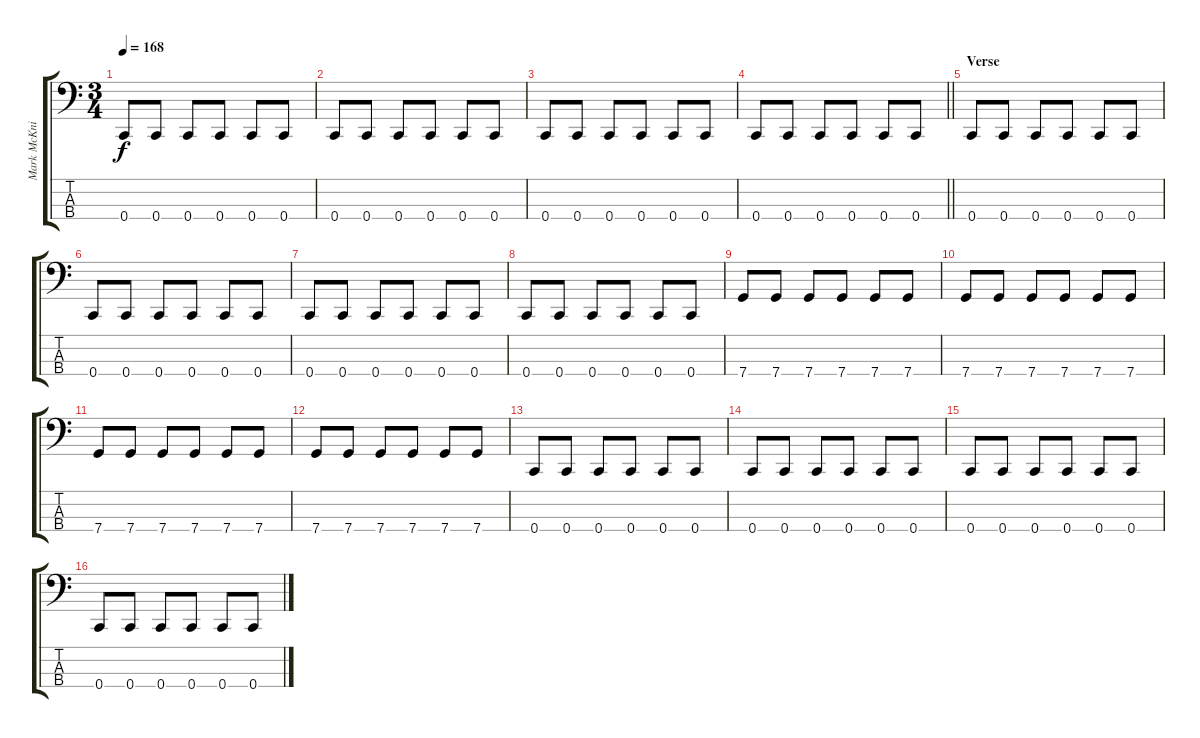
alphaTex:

\track ("Mark McKnight" "Mark McKni") {instrument electricbasspick}
\staff {score tabs}
\tuning (F2 C2 G1 C1) {hide}
\ts (3 4)
\tempo 168
\clef f4
\ks c
0.4.8{dy f} 0.4.8 0.4.8 0.4.8 0.4.8 0.4.8 |
0.4.8 0.4.8 0.4.8 0.4.8 0.4.8 0.4.8 |
0.4.8 0.4.8 0.4.8 0.4.8 0.4.8 0.4.8 |
\barLineRight lightlight
0.4.8 0.4.8 0.4.8 0.4.8 0.4.8 0.4.8 |
\section ("" "Verse")
0.4.8 0.4.8 0.4.8 0.4.8 0.4.8 0.4.8 |
0.4.8 0.4.8 0.4.8 0.4.8 0.4.8 0.4.8 |
0.4.8 0.4.8 0.4.8 0.4.8 0.4.8 0.4.8 |
0.4.8 0.4.8 0.4.8 0.4.8 0.4.8 0.4.8 |
7.4.8 7.4.8 7.4.8 7.4.8 7.4.8 7.4.8 |
7.4.8 7.4.8 7.4.8 7.4.8 7.4.8 7.4.8 |
7.4.8 7.4.8 7.4.8 7.4.8 7.4.8 7.4.8 |
7.4.8 7.4.8 7.4.8 7.4.8 7.4.8 7.4.8 |
0.4.8 0.4.8 0.4.8 0.4.8 0.4.8 0.4.8 |
0.4.8 0.4.8 0.4.8 0.4.8 0.4.8 0.4.8 |
0.4.8 0.4.8 0.4.8 0.4.8 0.4.8 0.4.8 |
0.4.8 0.4.8 0.4.8 0.4.8 0.4.8 0.4.8
